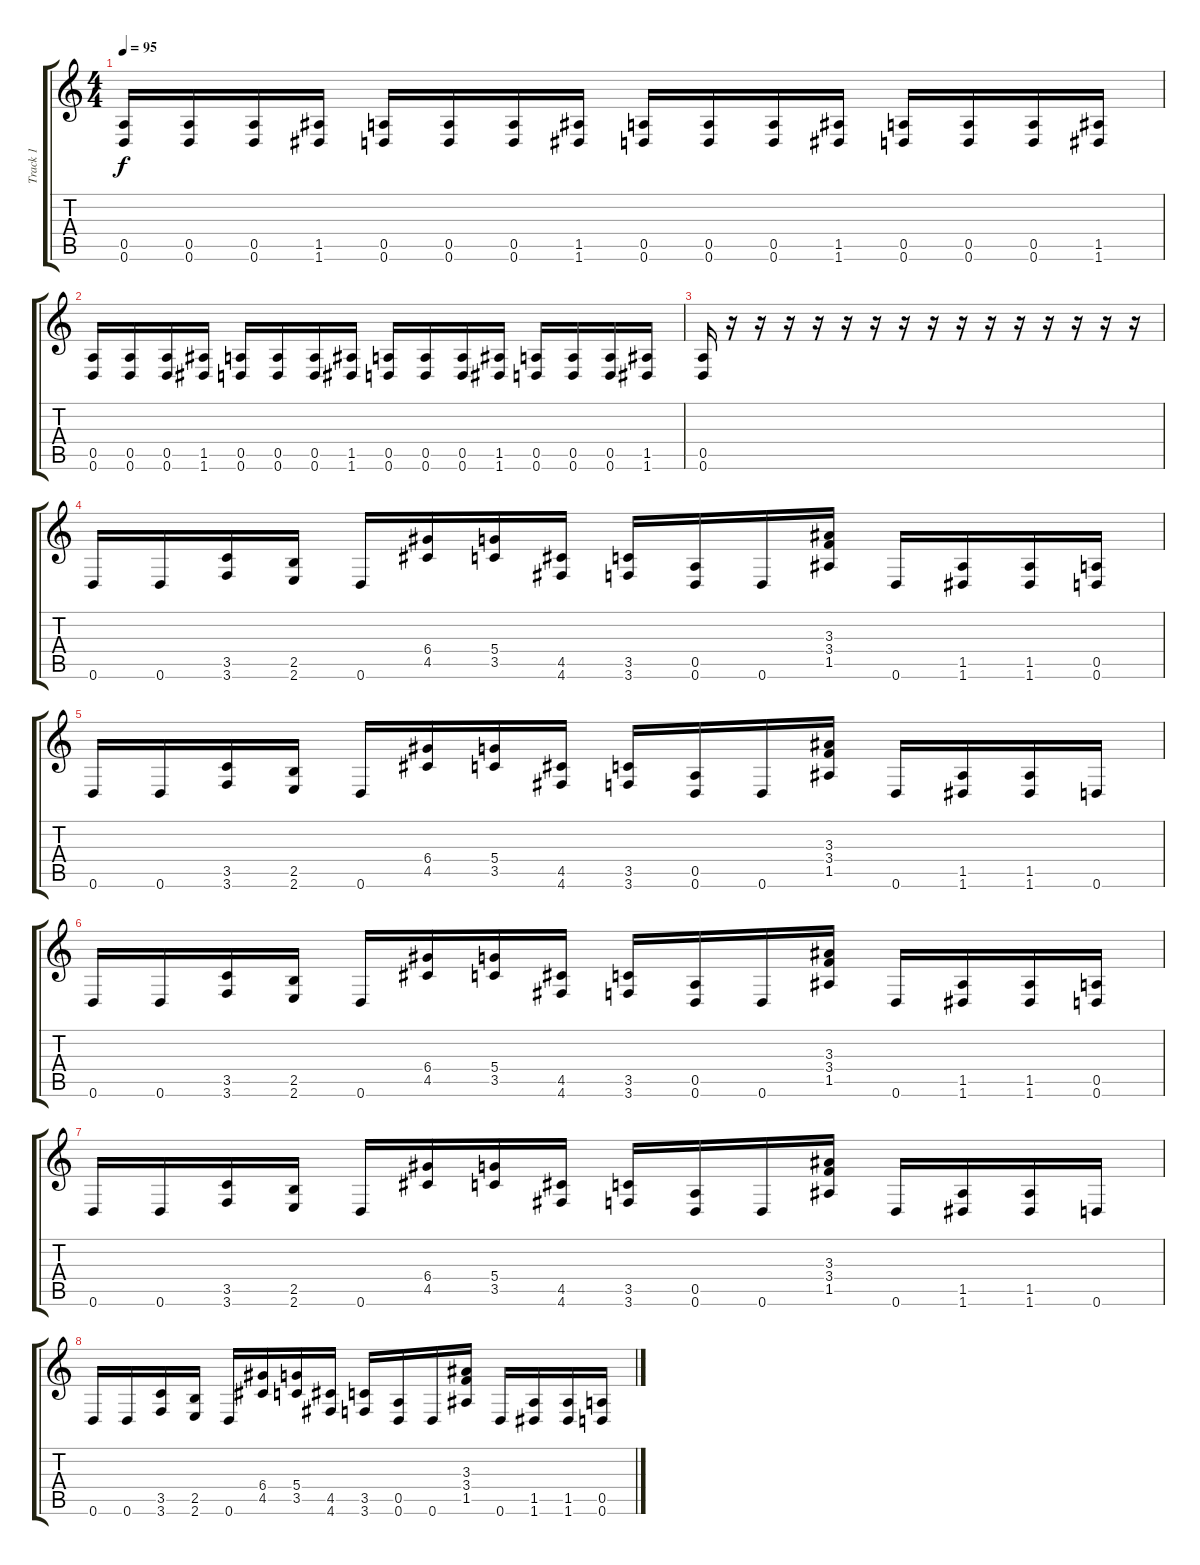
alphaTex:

\track ("Track 1" "Track 1") {instrument distortionguitar}
\staff {score tabs}
\tuning (E4 B3 G3 D3 A2 D2) {hide}
\ts (4 4)
\tempo 95
\clef g2
\ks c
(0.5 0.6).16{dy f} (0.5 0.6).16 (0.5 0.6).16 (1.5 1.6).16 (0.5 0.6).16 (0.5 0.6).16 (0.5 0.6).16 (1.5 1.6).16 (0.5 0.6).16 (0.5 0.6).16 (0.5 0.6).16 (1.5 1.6).16 (0.5 0.6).16 (0.5 0.6).16 (0.5 0.6).16 (1.5 1.6).16 |
(0.5 0.6).16 (0.5 0.6).16 (0.5 0.6).16 (1.5 1.6).16 (0.5 0.6).16 (0.5 0.6).16 (0.5 0.6).16 (1.5 1.6).16 (0.5 0.6).16 (0.5 0.6).16 (0.5 0.6).16 (1.5 1.6).16 (0.5 0.6).16 (0.5 0.6).16 (0.5 0.6).16 (1.5 1.6).16 |
(0.5 0.6).16 r.16 r.16 r.16 r.16 r.16 r.16 r.16 r.16 r.16 r.16 r.16 r.16 r.16 r.16 r.16 |
0.6.16 0.6.16 (3.5 3.6).16 (2.5 2.6).16 0.6.16 (6.4 4.5).16 (5.4 3.5).16 (4.5 4.6).16 (3.5 3.6).16 (0.5 0.6).16 0.6.16 (3.3 3.4 1.5).16 0.6.16 (1.5 1.6).16 (1.5 1.6).16 (0.5 0.6).16 |
0.6.16 0.6.16 (3.5 3.6).16 (2.5 2.6).16 0.6.16 (6.4 4.5).16 (5.4 3.5).16 (4.5 4.6).16 (3.5 3.6).16 (0.5 0.6).16 0.6.16 (3.3 3.4 1.5).16 0.6.16 (1.5 1.6).16 (1.5 1.6).16 0.6.16 |
0.6.16 0.6.16 (3.5 3.6).16 (2.5 2.6).16 0.6.16 (6.4 4.5).16 (5.4 3.5).16 (4.5 4.6).16 (3.5 3.6).16 (0.5 0.6).16 0.6.16 (3.3 3.4 1.5).16 0.6.16 (1.5 1.6).16 (1.5 1.6).16 (0.5 0.6).16 |
0.6.16 0.6.16 (3.5 3.6).16 (2.5 2.6).16 0.6.16 (6.4 4.5).16 (5.4 3.5).16 (4.5 4.6).16 (3.5 3.6).16 (0.5 0.6).16 0.6.16 (3.3 3.4 1.5).16 0.6.16 (1.5 1.6).16 (1.5 1.6).16 0.6.16 |
0.6.16 0.6.16 (3.5 3.6).16 (2.5 2.6).16 0.6.16 (6.4 4.5).16 (5.4 3.5).16 (4.5 4.6).16 (3.5 3.6).16 (0.5 0.6).16 0.6.16 (3.3 3.4 1.5).16 0.6.16 (1.5 1.6).16 (1.5 1.6).16 (0.5 0.6).16
